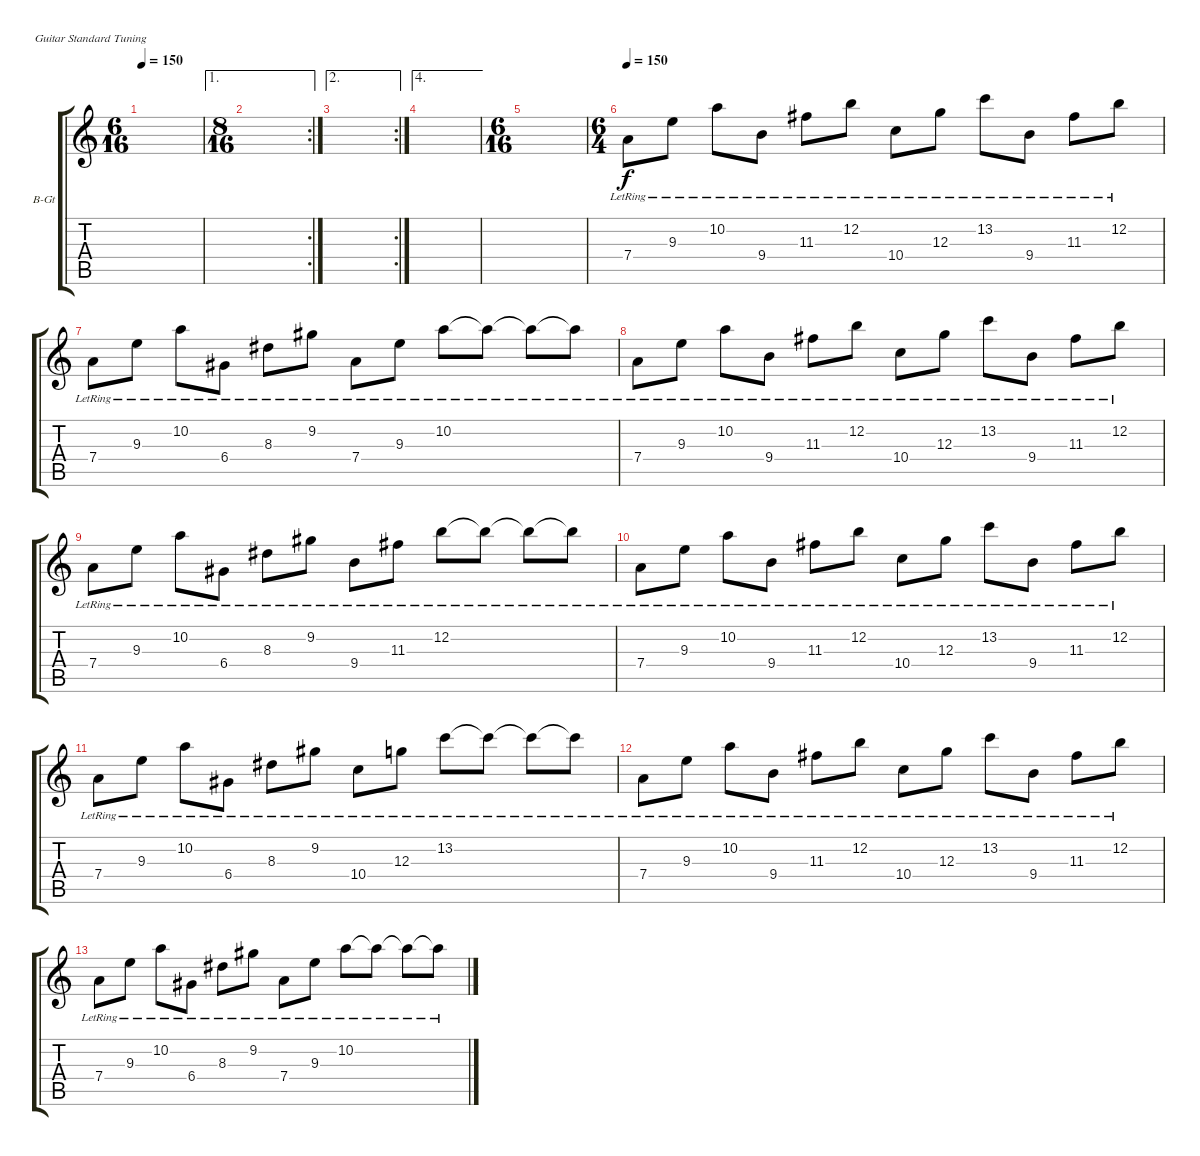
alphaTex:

\bracketExtendMode groupsimilarinstruments
\firstSystemTrackNameOrientation horizontal
\otherSystemsTrackNameOrientation horizontal
\track ("Вульф (Clean)" "В-Gt") {instrument electricguitarclean}
\staff {score tabs}
\tuning (E4 B3 G3 D3 A2 E2)
\ts (6 16)
\tempo 150
\clef g2
\ks c
|
\ae 1
\rc 2
\ts (8 16)
|
\ae 2
\rc 2
|
\ae 4
|
\ts (6 16)
|
\ts (6 4)
\tempo 150
7.4{lr}.8 9.3{lr}.8 10.2{lr}.8 9.4{lr}.8 11.3{lr}.8 12.2{lr}.8 10.4{lr}.8 12.3{lr}.8 13.2{lr}.8 9.4{lr}.8 11.3{lr}.8 12.2{lr}.8 |
7.4{lr}.8 9.3{lr}.8 10.2{lr}.8 6.4{lr}.8 8.3{lr}.8 9.2{lr}.8 7.4{lr}.8 9.3{lr}.8 10.2{lr}.8 10.2{lr t}.8 10.2{lr t}.8 10.2{lr t}.8 |
7.4{lr}.8 9.3{lr}.8 10.2{lr}.8 9.4{lr}.8 11.3{lr}.8 12.2{lr}.8 10.4{lr}.8 12.3{lr}.8 13.2{lr}.8 9.4{lr}.8 11.3{lr}.8 12.2{lr}.8 |
7.4{lr}.8 9.3{lr}.8 10.2{lr}.8 6.4{lr}.8 8.3{lr}.8 9.2{lr}.8 9.4{lr}.8 11.3{lr}.8 12.2{lr}.8 12.2{lr t}.8 12.2{lr t}.8 12.2{lr t}.8 |
7.4{lr}.8 9.3{lr}.8 10.2{lr}.8 9.4{lr}.8 11.3{lr}.8 12.2{lr}.8 10.4{lr}.8 12.3{lr}.8 13.2{lr}.8 9.4{lr}.8 11.3{lr}.8 12.2{lr}.8 |
7.4{lr}.8 9.3{lr}.8 10.2{lr}.8 6.4{lr}.8 8.3{lr}.8 9.2{lr}.8 10.4{lr}.8 12.3{lr}.8 13.2{lr}.8 13.2{lr t}.8 13.2{lr t}.8 13.2{lr t}.8 |
7.4{lr}.8 9.3{lr}.8 10.2{lr}.8 9.4{lr}.8 11.3{lr}.8 12.2{lr}.8 10.4{lr}.8 12.3{lr}.8 13.2{lr}.8 9.4{lr}.8 11.3{lr}.8 12.2{lr}.8 |
7.4{lr}.8 9.3{lr}.8 10.2{lr}.8 6.4{lr}.8 8.3{lr}.8 9.2{lr}.8 7.4{lr}.8 9.3{lr}.8 10.2{lr}.8 10.2{lr t}.8 10.2{lr t}.8 10.2{lr t}.8
